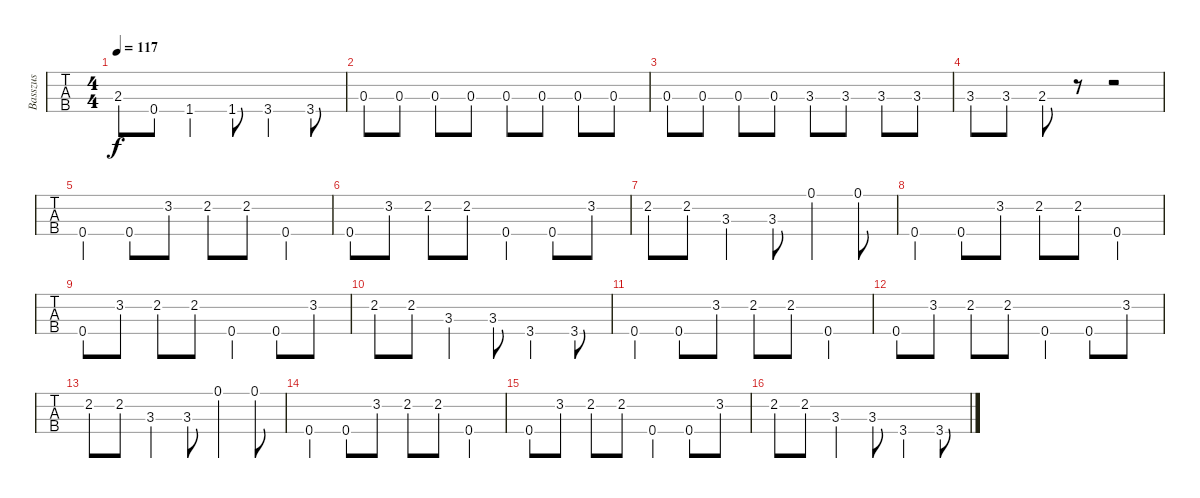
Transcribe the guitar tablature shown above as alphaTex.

\track ("Basszus" "Basszus") {instrument electricbassfinger}
\staff {tabs}
\tuning (G2 D2 A1 E1) {hide}
\ts (4 4)
\tempo 117
\clef f4
\ks c
2.3.8{dy f} 0.4.8 1.4.4 1.4.8 3.4.4 3.4.8 |
0.3.8 0.3.8 0.3.8 0.3.8 0.3.8 0.3.8 0.3.8 0.3.8 |
0.3.8 0.3.8 0.3.8 0.3.8 3.3.8 3.3.8 3.3.8 3.3.8 |
3.3.8 3.3.8 2.3.8 r.8 r.2 |
0.4.4 0.4.8 3.2.8 2.2.8 2.2.8 0.4.4 |
0.4.8 3.2.8 2.2.8 2.2.8 0.4.4 0.4.8 3.2.8 |
2.2.8 2.2.8 3.3.4 3.3.8 0.1.4 0.1.8 |
0.4.4 0.4.8 3.2.8 2.2.8 2.2.8 0.4.4 |
0.4.8 3.2.8 2.2.8 2.2.8 0.4.4 0.4.8 3.2.8 |
2.2.8 2.2.8 3.3.4 3.3.8 3.4.4 3.4.8 |
0.4.4 0.4.8 3.2.8 2.2.8 2.2.8 0.4.4 |
0.4.8 3.2.8 2.2.8 2.2.8 0.4.4 0.4.8 3.2.8 |
2.2.8 2.2.8 3.3.4 3.3.8 0.1.4 0.1.8 |
0.4.4 0.4.8 3.2.8 2.2.8 2.2.8 0.4.4 |
0.4.8 3.2.8 2.2.8 2.2.8 0.4.4 0.4.8 3.2.8 |
2.2.8 2.2.8 3.3.4 3.3.8 3.4.4 3.4.8
